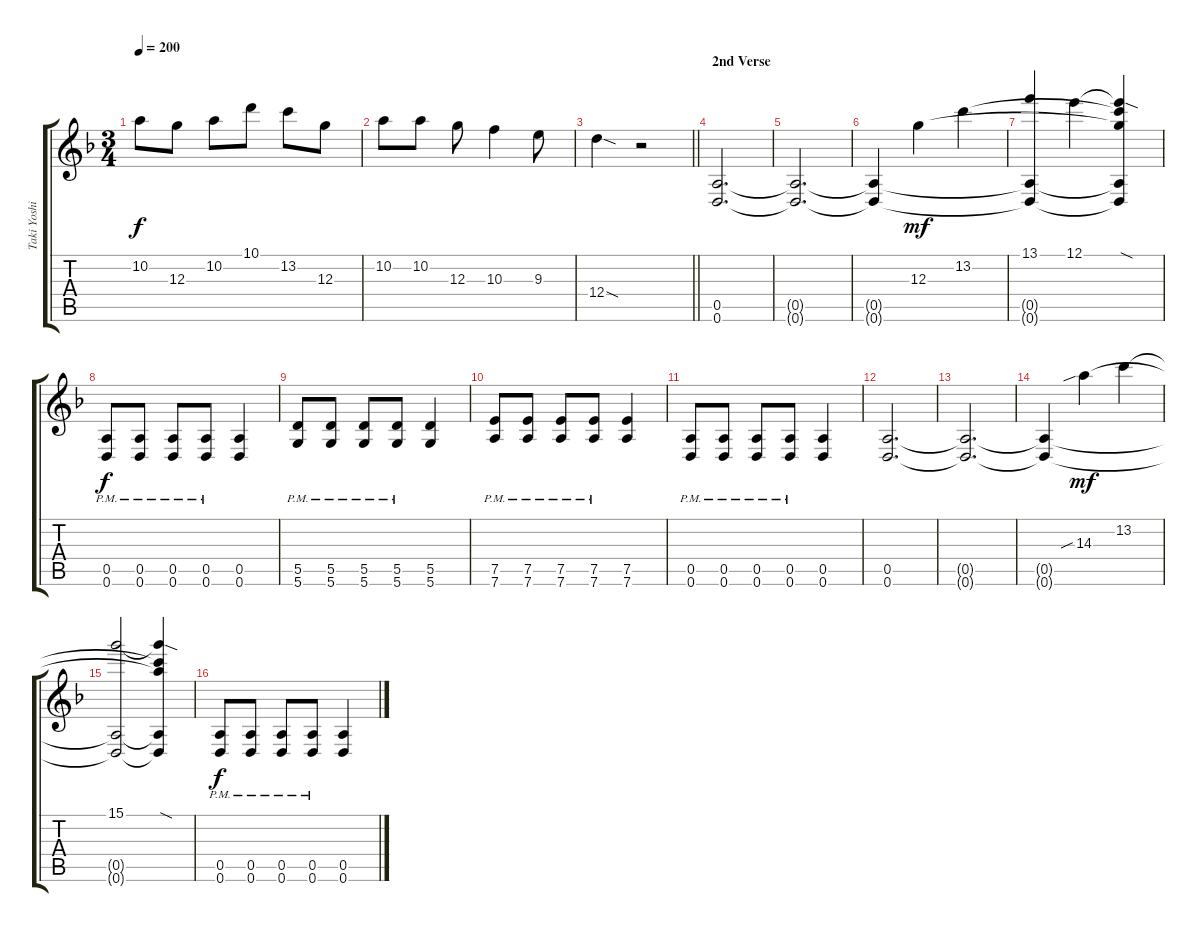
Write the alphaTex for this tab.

\track ("Taki Yoshimitsu" "Taki Yoshi") {instrument distortionguitar}
\staff {score tabs}
\tuning (E4 B3 G3 D3 A2 D2) {hide}
\ts (3 4)
\tempo 200
\clef g2
\ks dminor
10.2.8{dy f} 12.3.8 10.2.8 10.1.8 13.2.8 12.3.8 |
10.2.8 10.2.8 12.3.8 10.3.4 9.3.8 |
\barLineRight lightlight
12.4{sod}.4 r.2 |
\section ("" "2nd Verse")
(0.5 0.6).2{d balance 12} |
(0.5{t} 0.6{t}).2{d} |
(0.5{t} 0.6{t}).4 12.3.4{dy mf} 13.2.4 |
(13.1 0.5{t} 0.6{t}).4 12.1.4 (12.1{sod t} 13.2{t} 12.3{t} 0.5{t} 0.6{t}).4 |
(0.5{pm} 0.6{pm}).8{dy f} (0.5{pm} 0.6{pm}).8 (0.5{pm} 0.6{pm}).8 (0.5{pm} 0.6{pm}).8 (0.5 0.6).4 |
(5.5{pm} 5.6{pm}).8 (5.5{pm} 5.6{pm}).8 (5.5{pm} 5.6{pm}).8 (5.5{pm} 5.6{pm}).8 (5.5 5.6).4 |
(7.5{pm} 7.6{pm}).8 (7.5{pm} 7.6{pm}).8 (7.5{pm} 7.6{pm}).8 (7.5{pm} 7.6{pm}).8 (7.5 7.6).4 |
(0.5{pm} 0.6{pm}).8 (0.5{pm} 0.6{pm}).8 (0.5{pm} 0.6{pm}).8 (0.5{pm} 0.6{pm}).8 (0.5 0.6).4 |
(0.5 0.6).2{d} |
(0.5{t} 0.6{t}).2{d} |
(0.5{t} 0.6{t}).4 14.3{sib}.4{dy mf} 13.2.4 |
(15.1 0.5{t} 0.6{t}).2 (15.1{sod t} 13.2{t} 14.3{t} 0.5{t} 0.6{t}).4 |
(0.5{pm} 0.6{pm}).8{dy f} (0.5{pm} 0.6{pm}).8 (0.5{pm} 0.6{pm}).8 (0.5{pm} 0.6{pm}).8 (0.5 0.6).4
